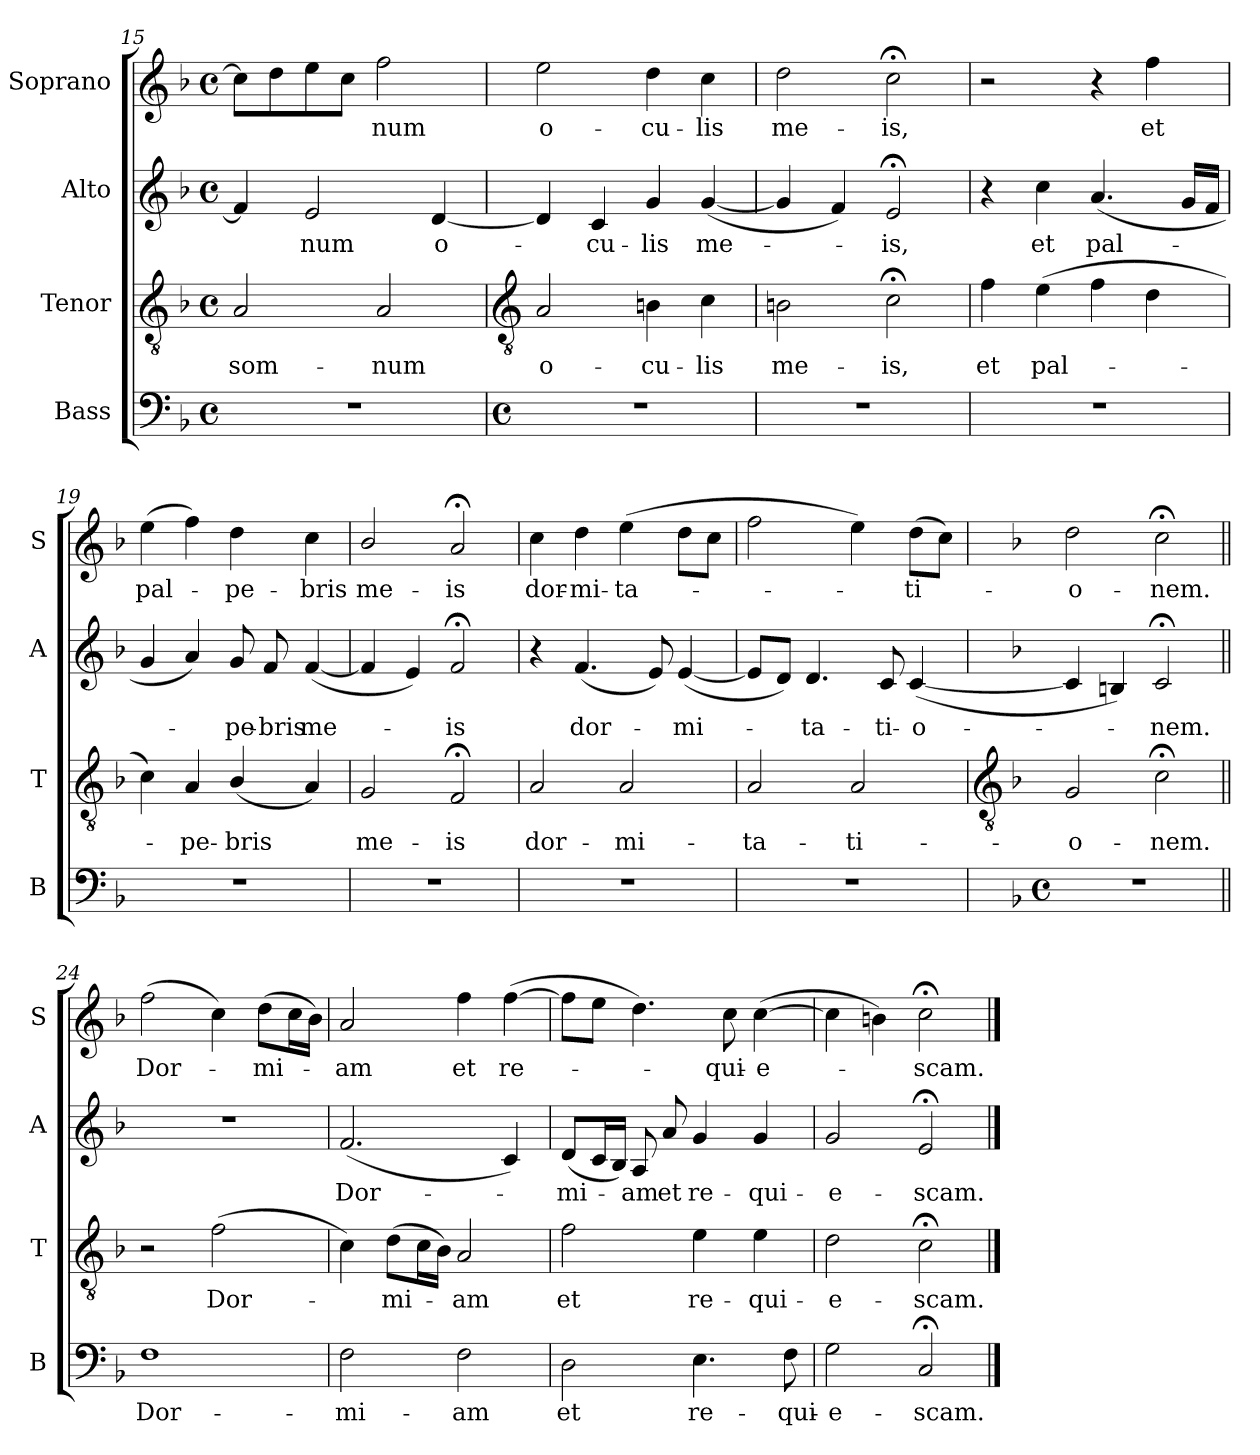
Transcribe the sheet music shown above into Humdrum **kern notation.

**kern	**text	**kern	**text	**kern	**text	**kern	**text
*part4	*part4	*part3	*part3	*part2	*part2	*part1	*part1
*staff4	*staff4	*staff3	*staff3	*staff2	*staff2	*staff1	*staff1
*I"Bass	*	*I"Tenor	*	*I"Alto	*	*I"Soprano	*
*I'B	*	*I'T	*	*I'A	*	*I'S	*
*clefF4	*	*clefGv2	*	*clefG2	*	*clefG2	*
*k[b-]	*	*k[b-]	*	*k[b-]	*	*k[b-]	*
*F:	*	*F:	*	*F:	*	*F:	*
*M4/4	*	*M4/4	*	*M4/4	*	*M4/4	*
*met(c)	*	*met(c)	*	*met(c)	*	*met(c)	*
=15	=15	=15	=15	=15	=15	=15	=15
!	!	!	!LO:LY:b	!	!	!	!
1r	.	2A	som-	4f]	.	8ccL]	.
.	.	.	.	.	.	8dd	.
!	!	!	!	!	!LO:LY:b	!	!
.	.	.	.	2e	num	8ee	.
.	.	.	.	.	.	8ccJ	.
!	!	!	!LO:LY:b	!	!	!	!LO:LY:b
.	.	2A	-num	.	.	2ff	num
!	!	!	!	!	!LO:LY:b	!	!
.	.	.	.	[4d	o-	.	.
!!LO:LB:g=z
=16	=16	=16	=16	=16	=16	=16	=16
*	*	*clefGv2	*	*	*	*	*
*M4/4	*	*	*	*	*	*	*
*met(c)	*	*	*	*	*	*	*
!	!	!	!LO:LY:b	!	!	!	!LO:LY:b
1r	.	2A	o-	4d]	.	2ee	o-
!	!	!	!	!	!LO:LY:b	!	!
.	.	.	.	4c	cu-	.	.
!	!	!	!LO:LY:b	!	!LO:LY:b	!	!LO:LY:b
.	.	4Bn	-cu-	4g	-lis	4dd	-cu-
!	!	!	!LO:LY:b	!	!LO:LY:b	!	!LO:LY:b
.	.	4c	-lis	(<[4g	me-	4cc	-lis
=17	=17	=17	=17	=17	=17	=17	=17
!	!	!	!LO:LY:b	!	!	!	!LO:LY:b
1r	.	2Bn	me-	4g]	.	2dd	me-
.	.	.	.	4f)	.	.	.
!	!	!	!LO:LY:b	!	!LO:LY:b	!	!LO:LY:b
.	.	2c;<	-is,	2e;<	is,	2cc;<	-is,
=18	=18	=18	=18	=18	=18	=18	=18
!	!	!	!LO:LY:b	!	!	!	!
1r	.	4f	et	4r	.	2r	.
!	!	!	!LO:LY:b	!	!LO:LY:b	!	!
.	.	(>4e	pal-	4cc	et	.	.
!	!	!	!	!	!LO:LY:b	!	!
.	.	4f	.	(<4.a	pal-	4r	.
!	!	!	!	!	!	!	!LO:LY:b
.	.	4d	.	.	.	4ff	et
.	.	.	.	16gLL	.	.	.
.	.	.	.	16fJJ	.	.	.
=19	=19	=19	=19	=19	=19	=19	=19
!	!	!	!	!	!	!	!LO:LY:b
1r	.	4c)	.	4g	.	(>4ee	pal-
!	!	!	!LO:LY:b	!	!	!	!
.	.	4A	pe-	4a)	.	4ff)	.
!	!	!	!LO:LY:b	!	!LO:LY:b	!	!LO:LY:b
.	.	(<4B-/	-bris	8g	pe-	4dd	pe-
!	!	!	!	!	!LO:LY:b	!	!
.	.	.	.	8f	-bris	.	.
!	!	!	!	!	!LO:LY:b	!	!LO:LY:b
.	.	4A)	.	(<[4f	me-	4cc	-bris
=20	=20	=20	=20	=20	=20	=20	=20
!	!	!	!LO:LY:b	!	!	!	!LO:LY:b
1r	.	2G	me-	4f]	.	2b-/	me-
.	.	.	.	4e)	.	.	.
!	!	!	!LO:LY:b	!	!LO:LY:b	!	!LO:LY:b
.	.	2F;<	-is	2f;<	is	2a;<	-is
=21	=21	=21	=21	=21	=21	=21	=21
!	!	!	!LO:LY:b	!	!	!	!LO:LY:b
1r	.	2A	dor-	4r	.	4cc	dor-
!	!	!	!	!	!LO:LY:b	!	!LO:LY:b
.	.	.	.	(<4.f	dor-	4dd	-mi-
!	!	!	!LO:LY:b	!	!	!	!LO:LY:b
.	.	2A	-mi-	.	.	(>4ee	-ta-
.	.	.	.	8e)	.	.	.
!	!	!	!	!	!LO:LY:b	!	!
.	.	.	.	(<[4e	mi-	8ddL	.
.	.	.	.	.	.	8ccJ	.
=22	=22	=22	=22	=22	=22	=22	=22
!	!	!	!LO:LY:b	!	!	!	!
1r	.	2A	-ta-	8eL]	.	2ff	.
.	.	.	.	8dJ)	.	.	.
!	!	!	!	!	!LO:LY:b	!	!
.	.	.	.	4.d	ta-	.	.
!	!	!	!LO:LY:b	!	!	!	!
.	.	2A	-ti-	.	.	4ee)	.
!	!	!	!	!	!LO:LY:b	!	!
.	.	.	.	8c	-ti-	.	.
!	!	!	!	!	!LO:LY:b	!	!LO:LY:b
.	.	.	.	(<[4c	-o-	(>8ddL	ti-
.	.	.	.	.	.	8ccJ)	.
!!LO:LB:g=z
=23	=23	=23	=23	=23	=23	=23	=23
*	*	*clefGv2	*	*	*	*	*
*k[b-]	*	*	*	*	*	*	*
*F:	*	*	*	*	*	*	*
*M4/4	*	*	*	*	*	*	*
*met(c)	*	*	*	*	*	*	*
!	!	!	!LO:LY:b	!	!	!	!LO:LY:b
1r	.	2G	-o-	4c]	.	2dd	o-
.	.	.	.	4Bn)	.	.	.
!	!	!	!LO:LY:b	!	!LO:LY:b	!	!LO:LY:b
.	.	2c;<	-nem.	2c;<	nem.	2cc;<	-nem.
=24||	=24||	=24||	=24||	=24||	=24||	=24||	=24||
!	!LO:LY:b	!	!	!	!	!	!LO:LY:b
1F	Dor-	2r	.	1r	.	(>2ff	Dor-
!	!	!	!LO:LY:b	!	!	!	!
.	.	(>2f	Dor-	.	.	4cc)	.
!	!	!	!	!	!	!	!LO:LY:b
.	.	.	.	.	.	(>8ddL	mi-
.	.	.	.	.	.	16ccL	.
.	.	.	.	.	.	16b-JJ)	.
=25	=25	=25	=25	=25	=25	=25	=25
!	!LO:LY:b	!	!	!	!LO:LY:b	!	!LO:LY:b
2F	-mi-	4c)	.	(<2.f	Dor-	2a	am
!	!	!	!LO:LY:b	!	!	!	!
.	.	(>8dL	mi-	.	.	.	.
.	.	16cL	.	.	.	.	.
.	.	16B-JJ)	.	.	.	.	.
!	!LO:LY:b	!	!LO:LY:b	!	!	!	!LO:LY:b
2F	-am	2A	am	.	.	4ff	et
!	!	!	!	!	!	!	!LO:LY:b
.	.	.	.	4c)	.	(>[4ff	re-
=26	=26	=26	=26	=26	=26	=26	=26
!	!LO:LY:b	!	!LO:LY:b	!	!LO:LY:b	!	!
2D	et	2f	et	(<8dL	mi-	8ffL]	.
.	.	.	.	16cL	.	8eeJ	.
.	.	.	.	16B-JJ)	.	.	.
!	!	!	!	!	!LO:LY:b	!	!
.	.	.	.	8A	am	4.dd)	.
!	!	!	!	!	!LO:LY:b	!	!
.	.	.	.	8a	et	.	.
!	!LO:LY:b	!	!LO:LY:b	!	!LO:LY:b	!	!
4.E	re-	4e	re-	4g	re-	.	.
!	!	!	!	!	!	!	!LO:LY:b
.	.	.	.	.	.	8cc	qui-
!	!	!	!LO:LY:b	!	!LO:LY:b	!	!LO:LY:b
.	.	4e	-qui-	4g	-qui-	(>[4cc	-e-
!	!LO:LY:b	!	!	!	!	!	!
8F	-qui-	.	.	.	.	.	.
=27	=27	=27	=27	=27	=27	=27	=27
!	!LO:LY:b	!	!LO:LY:b	!	!LO:LY:b	!	!
2G	-e-	2d	-e-	2g	-e-	4cc]	.
.	.	.	.	.	.	4bn)	.
!	!LO:LY:b	!	!LO:LY:b	!	!LO:LY:b	!	!LO:LY:b
2C;<	-scam.	2c;<	-scam.	2e;<	-scam.	2cc;<	scam.
==	==	==	==	==	==	==	==
*-	*-	*-	*-	*-	*-	*-	*-
